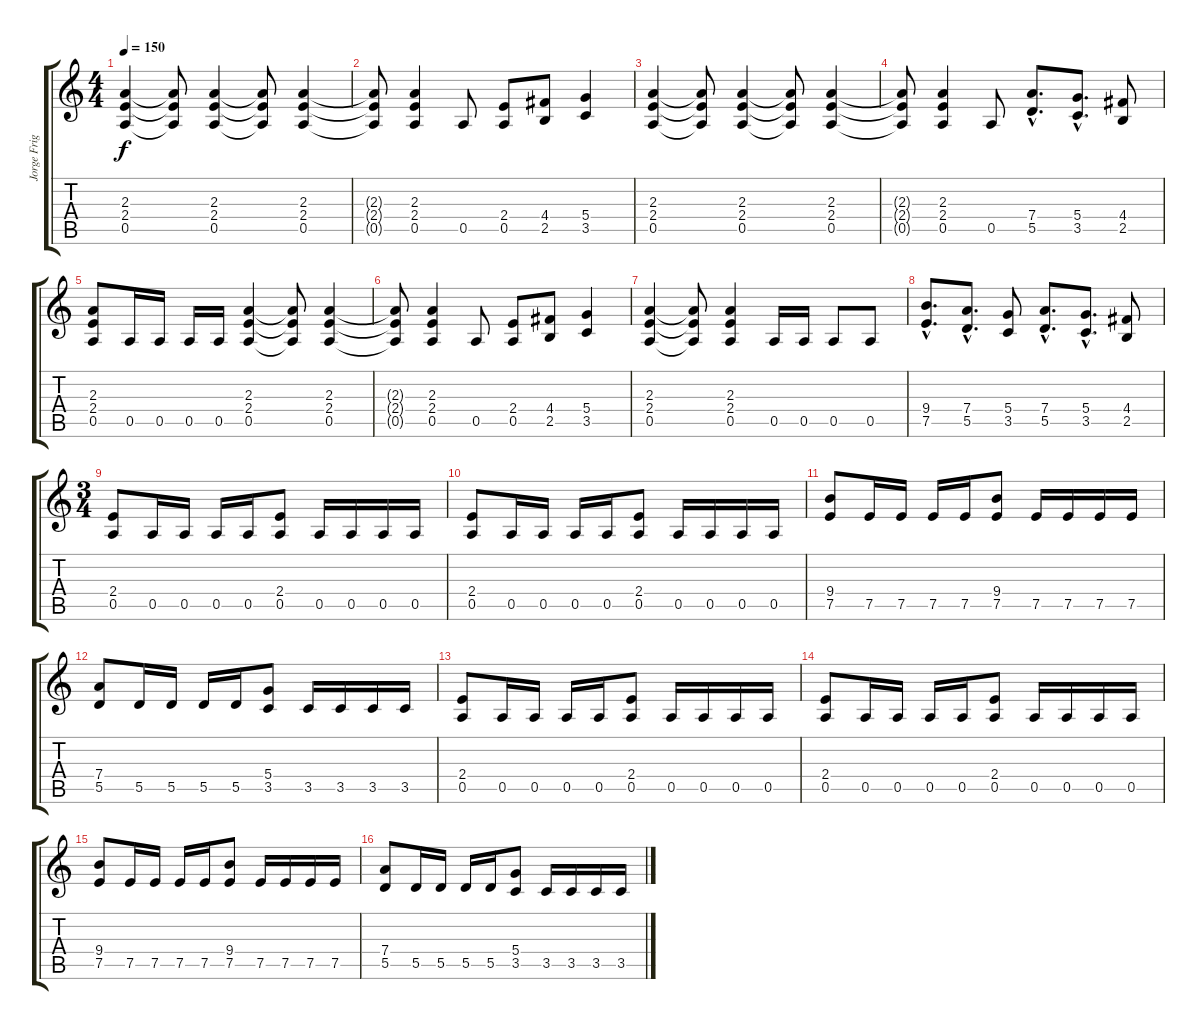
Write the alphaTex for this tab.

\track ("Jorge Frigerio Base L" "Jorge Frig") {instrument distortionguitar}
\staff {score tabs}
\tuning (E4 B3 G3 D3 A2 E2) {hide}
\ts (4 4)
\tempo 150
\clef g2
\ks c
(2.3 2.4 0.5).4{dy f instrument distortionguitar} (2.3{t} 2.4{t} 0.5{t}).8 (2.3 2.4 0.5).4 (2.3{t} 2.4{t} 0.5{t}).8 (2.3 2.4 0.5).4 |
(2.3{t} 2.4{t} 0.5{t}).8 (2.3 2.4 0.5).4 0.5.8 (2.4 0.5).8 (4.4 2.5).8 (5.4 3.5).4 |
(2.3 2.4 0.5).4 (2.3{t} 2.4{t} 0.5{t}).8 (2.3 2.4 0.5).4 (2.3{t} 2.4{t} 0.5{t}).8 (2.3 2.4 0.5).4 |
(2.3{t} 2.4{t} 0.5{t}).8 (2.3 2.4 0.5).4 0.5.8 (7.4{hac} 5.5{hac}).8{d} (5.4{hac} 3.5{hac}).8{d} (4.4 2.5).8 |
(2.3 2.4 0.5).8 0.5.16 0.5.16 0.5.16 0.5.16 (2.3 2.4 0.5).4 (2.3{t} 2.4{t} 0.5{t}).8 (2.3 2.4 0.5).4 |
(2.3{t} 2.4{t} 0.5{t}).8 (2.3 2.4 0.5).4 0.5.8 (2.4 0.5).8 (4.4 2.5).8 (5.4 3.5).4 |
(2.3 2.4 0.5).4 (2.3{t} 2.4{t} 0.5{t}).8 (2.3 2.4 0.5).4 0.5.16 0.5.16 0.5.8 0.5.8 |
(9.4{hac} 7.5{hac}).8{d} (7.4{hac} 5.5{hac}).8{d} (5.4 3.5).8 (7.4{hac} 5.5{hac}).8{d} (5.4{hac} 3.5{hac}).8{d} (4.4 2.5).8 |
\ts (3 4)
(2.4 0.5).8 0.5.16 0.5.16 0.5.16 0.5.16 (2.4 0.5).8 0.5.16 0.5.16 0.5.16 0.5.16 |
(2.4 0.5).8 0.5.16 0.5.16 0.5.16 0.5.16 (2.4 0.5).8 0.5.16 0.5.16 0.5.16 0.5.16 |
(9.4 7.5).8 7.5.16 7.5.16 7.5.16 7.5.16 (9.4 7.5).8 7.5.16 7.5.16 7.5.16 7.5.16 |
(7.4 5.5).8 5.5.16 5.5.16 5.5.16 5.5.16 (5.4 3.5).8 3.5.16 3.5.16 3.5.16 3.5.16 |
(2.4 0.5).8 0.5.16 0.5.16 0.5.16 0.5.16 (2.4 0.5).8 0.5.16 0.5.16 0.5.16 0.5.16 |
(2.4 0.5).8 0.5.16 0.5.16 0.5.16 0.5.16 (2.4 0.5).8 0.5.16 0.5.16 0.5.16 0.5.16 |
(9.4 7.5).8 7.5.16 7.5.16 7.5.16 7.5.16 (9.4 7.5).8 7.5.16 7.5.16 7.5.16 7.5.16 |
(7.4 5.5).8 5.5.16 5.5.16 5.5.16 5.5.16 (5.4 3.5).8 3.5.16 3.5.16 3.5.16 3.5.16
